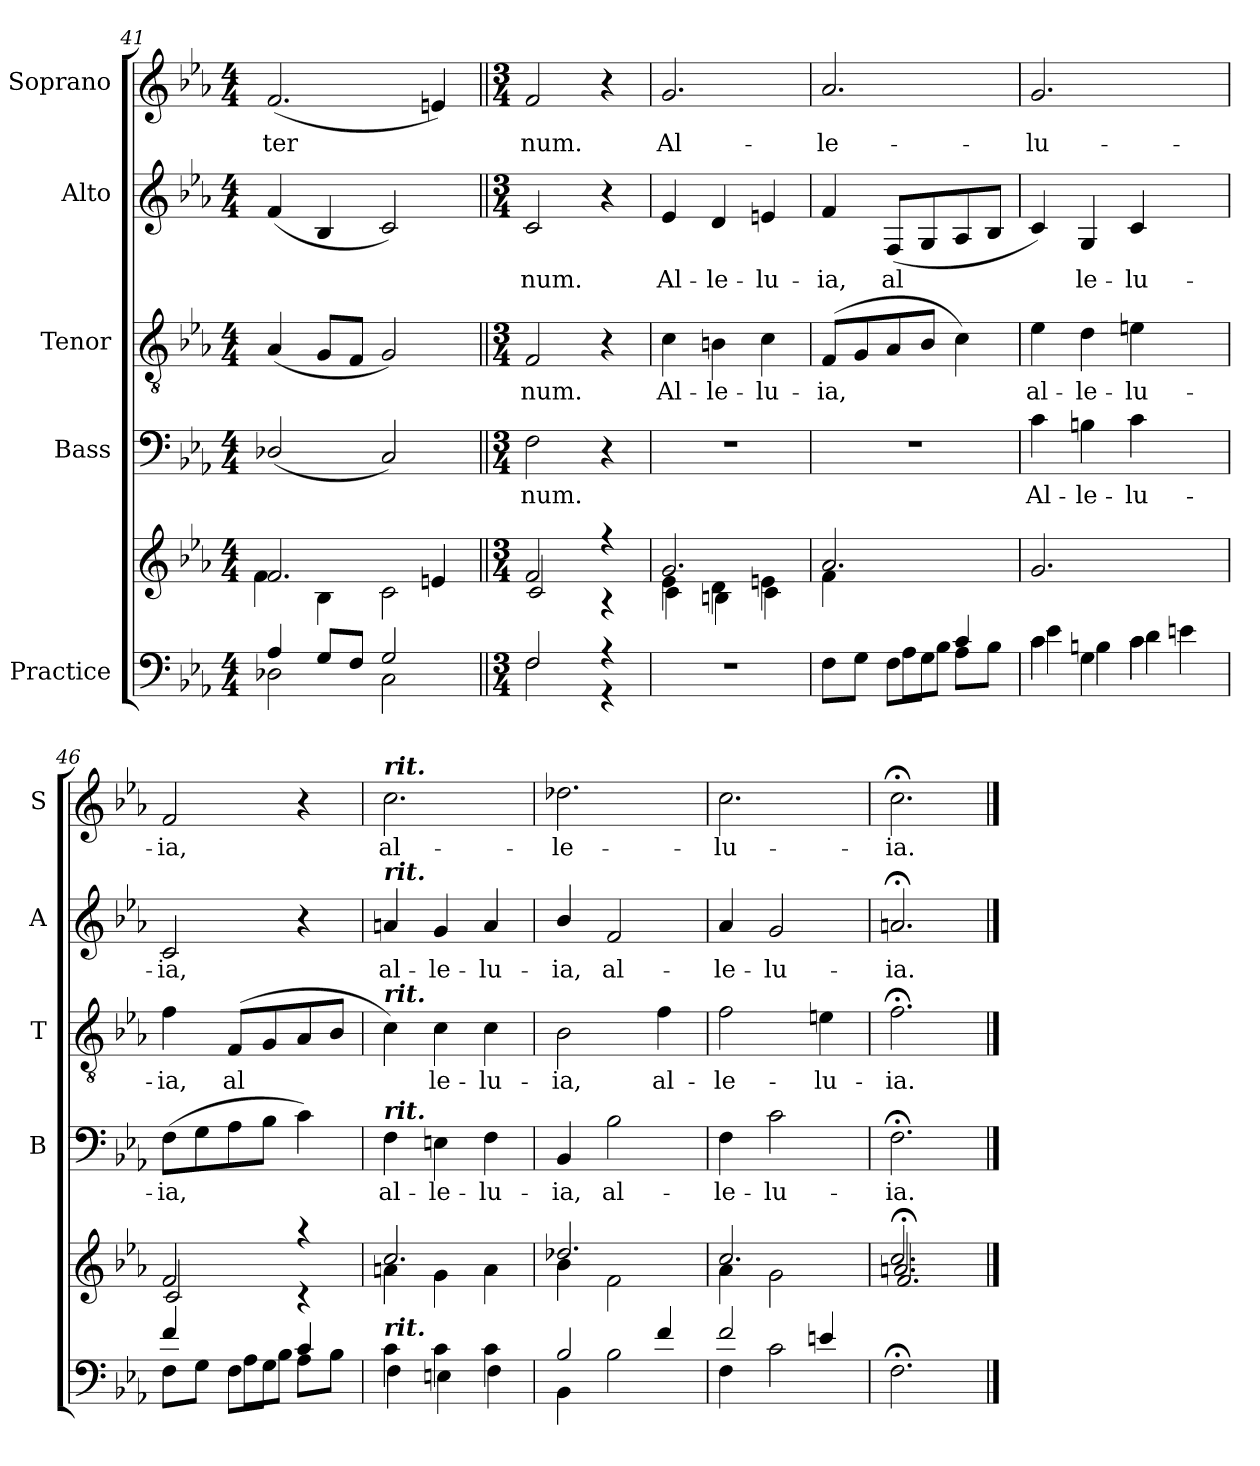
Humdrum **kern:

**kern	**kern	**kern	**text	**kern	**text	**kern	**text	**kern	**text
*part5	*part5	*part4	*part4	*part3	*part3	*part2	*part2	*part1	*part1
*staff6	*staff5	*staff4	*staff4	*staff3	*staff3	*staff2	*staff2	*staff1	*staff1
*I"Practice	*	*I"Bass	*	*I"Tenor	*	*I"Alto	*	*I"Soprano	*
*	*	*I'B	*	*I'T	*	*I'A	*	*I'S	*
!!LO:LB:g=z
*clefF4	*clefG2	*clefF4	*	*clefGv2	*	*clefG2	*	*clefG2	*
*k[b-e-a-]	*k[b-e-a-]	*k[b-e-a-]	*	*k[b-e-a-]	*	*k[b-e-a-]	*	*k[b-e-a-]	*
*E-:	*E-:	*E-:	*	*E-:	*	*E-:	*	*E-:	*
*M4/4	*M4/4	*M4/4	*	*M4/4	*	*M4/4	*	*M4/4	*
=41	=41	=41	=41	=41	=41	=41	=41	=41	=41
*^	*^	*	*	*	*	*	*	*	*
!	!	!	!	!	!	!	!	!	!	!	!LO:LY:b
4A-/	2D-X\	2.f/	4f\	(<2D-X/	.	(<4A-/	.	(<4f/	.	(<2.f/	ter­
8G/L	.	.	4B-\	.	.	8G/L	.	4B-/	.	.	.
8F/J	.	.	.	.	.	8F/J	.	.	.	.	.
2G/	2C\	.	2c\	2C/)	.	2G/)	.	2c/)	.	.	.
.	.	4en/	.	.	.	.	.	.	.	4en/)	.
=42||	=42||	=42||	=42||	=42||	=42||	=42||	=42||	=42||	=42||	=42||	=42||
*M3/4	*	*M3/4	*	*M3/4	*	*M3/4	*	*M3/4	*	*M3/4	*
!	!	!	!	!	!LO:LY:b	!	!LO:LY:b	!	!LO:LY:b	!	!LO:LY:b
2F/	2F\	2f/	2c/	2F\	num.	2F/	num.	2c/	num.	2f/	num.
4r	4r	4r	4r	4r	.	4r	.	4r	.	4r	.
=43	=43	=43	=43	=43	=43	=43	=43	=43	=43	=43	=43
*	*	*	*^	*	*	*	*	*	*	*	*
!	!	!	!	!	!	!	!	!LO:LY:b	!	!LO:LY:b	!	!LO:LY:b
*v	*v	*	*	*	*	*	*	*	*	*	*	*
2.r	2.g/	4e-\	4c\	2.r	.	4c\	Al-	4e-/	Al-	2.g/	Al-
!	!	!	!	!	!	!	!LO:LY:b	!	!LO:LY:b	!	!
.	.	4d\	4Bn\	.	.	4Bn\	-le-	4d/	-le-	.	.
!	!	!	!	!	!	!	!LO:LY:b	!	!LO:LY:b	!	!
.	.	4en\	4c\	.	.	4c\	-lu-	4en/	-lu-	.	.
=44	=44	=44	=44	=44	=44	=44	=44	=44	=44	=44	=44
*^	*	*	*	*	*	*	*	*	*	*	*
*	*^	*	*	*	*	*	*	*	*	*	*	*
!	!	!	!	!	!	!	!	!	!LO:LY:b	!	!LO:LY:b	!	!LO:LY:b
*	*	*	*	*v	*v	*	*	*	*	*	*	*	*
4ryy	8F\L	2.ryy	2.a-/	4f\	2.r	.	(<8F/L	-ia,	4f/	-ia,	2.a-/	-le-
.	8G\J	.	.	.	.	.	8G/	.	.	.	.	.
!	!	!	!	!	!	!	!	!	!	!LO:LY:b	!	!
8F\L	8A-\L	.	.	2ryy	.	.	8A-/	.	(<8F/L	al­	.	.
8G\J	8B-\J	.	.	.	.	.	8B-/J	.	8G/	.	.	.
8A-\L	4c/	.	.	.	.	.	4c\)	.	8A-/	.	.	.
8B-\J	.	.	.	.	.	.	.	.	8B-/J	.	.	.
*	*	*	*v	*v	*	*	*	*	*	*	*	*
=45	=45	=45	=45	=45	=45	=45	=45	=45	=45	=45	=45
!	!	!	!	!	!LO:LY:b	!	!LO:LY:b	!	!	!	!LO:LY:b
4c\	4e-i\	4c\	2.g/	4c\	Al-	4e-i\	al-	4c/)	.	2.g/	-lu-
!	!	!	!	!	!LO:LY:b	!	!LO:LY:b	!	!LO:LY:b	!	!
4G\	4ryy	4Bn\	.	4Bn\	-le-	4d\	-le-	4G/	le-	.	.
!	!	!	!	!	!LO:LY:b	!	!LO:LY:b	!	!LO:LY:b	!	!
4c\	4d\	4c\	.	4c\	-lu-	4en\	-lu-	4c/	-lu-	.	.
4ryy	4en\	4ryy	4ryy	4ryy	.	4ryy	.	4ryy	.	4ryy	.
=46	=46	=46	=46	=46	=46	=46	=46	=46	=46	=46	=46
*	*	*	*^	*	*	*	*	*	*	*	*
!	!	!	!	!	!	!LO:LY:b	!	!LO:LY:b	!	!LO:LY:b	!	!LO:LY:b
*	*v	*v	*	*	*	*	*	*	*	*	*	*
4f/	8F\L	2f/	2c/	(>8F\L	-ia,	4f\	-ia,	2c/	-ia,	2f/	-ia,
.	8G\J	.	.	8G\	.	.	.	.	.	.	.
!	!	!	!	!	!	!	!LO:LY:b	!	!	!	!
8F\L	8A-\L	.	.	8A-\	.	(<8F/L	al­	.	.	.	.
8G\J	8B-\J	.	.	8B-\J	.	8G/	.	.	.	.	.
8A-\L	4c/	4raa	4rc	4c\)	.	8A-/	.	4r	.	4r	.
8B-\J	.	.	.	.	.	8B-/J	.	.	.	.	.
=47	=47	=47	=47	=47	=47	=47	=47	=47	=47	=47	=47
!	!	!	!	!	!	!	!	!	!	!LO:TX:a:Bi:t=rit.	!
!	!	!	!	!	!	!	!	!LO:TX:a:Bi:t=rit.	!	!	!
!	!	!	!	!	!	!LO:TX:a:Bi:t=rit.	!	!	!	!	!
!	!	!	!	!LO:TX:a:Bi:t=rit.	!	!	!	!	!	!	!
!LO:TX:a:Bi:t=rit.	!	!	!	!	!	!	!	!	!	!	!
!	!	!	!	!	!LO:LY:b	!	!	!	!LO:LY:b	!	!LO:LY:b
4c\	4F\	2.cc/	4an\	4F\	al-	4c\)	.	4an/	al-	2.cc\	al-
!	!	!	!	!	!LO:LY:b	!	!LO:LY:b	!	!LO:LY:b	!	!
4c\	4En\	.	4g\	4En\	-le-	4c\	le-	4g/	-le-	.	.
!	!	!	!	!	!LO:LY:b	!	!LO:LY:b	!	!LO:LY:b	!	!
4c\	4F\	.	4a\	4F\	-lu-	4c\	-lu-	4a/	-lu-	.	.
=48	=48	=48	=48	=48	=48	=48	=48	=48	=48	=48	=48
!	!	!	!	!	!LO:LY:b	!	!LO:LY:b	!	!LO:LY:b	!	!LO:LY:b
2B-/	4BB-\	2.dd-X/	4b-\	4BB-/	-ia,	2B-\	-ia,	4b-/	-ia,	2.dd-X\	-le-
!	!	!	!	!	!LO:LY:b	!	!	!	!LO:LY:b	!	!
.	2B-\	.	2f\	2B-\	al-	.	.	2f/	al-	.	.
!	!	!	!	!	!	!	!LO:LY:b	!	!	!	!
4f/	.	.	.	.	.	4f\	al-	.	.	.	.
=49	=49	=49	=49	=49	=49	=49	=49	=49	=49	=49	=49
!	!	!	!	!	!LO:LY:b	!	!LO:LY:b	!	!LO:LY:b	!	!LO:LY:b
2f/	4F\	2.cc/	4a-i\	4F\	-le-	2f\	-le-	4a-i/	-le-	2.cc\	-lu-
!	!	!	!	!	!LO:LY:b	!	!	!	!LO:LY:b	!	!
.	2c\	.	2g\	2c\	-lu-	.	.	2g/	-lu-	.	.
!	!	!	!	!	!	!	!LO:LY:b	!	!	!	!
4en/	.	.	.	.	.	4en\	-lu-	.	.	.	.
*v	*v	*	*	*	*	*	*	*	*	*	*
=50	=50	=50	=50	=50	=50	=50	=50	=50	=50	=50
*	*	*^	*	*	*	*	*	*	*	*
!	!	!	!	!	!LO:LY:b	!	!LO:LY:b	!	!LO:LY:b	!	!LO:LY:b
2.F;\	2.cc/	2.an/	2.f;</	2.F;<\	-ia.	2.f;<\	-ia.	2.an;/	-ia.	2.cc;<\	-ia.
*	*v	*v	*v	*	*	*	*	*	*	*	*
==	==	==	==	==	==	==	==	==	==
*-	*-	*-	*-	*-	*-	*-	*-	*-	*-
